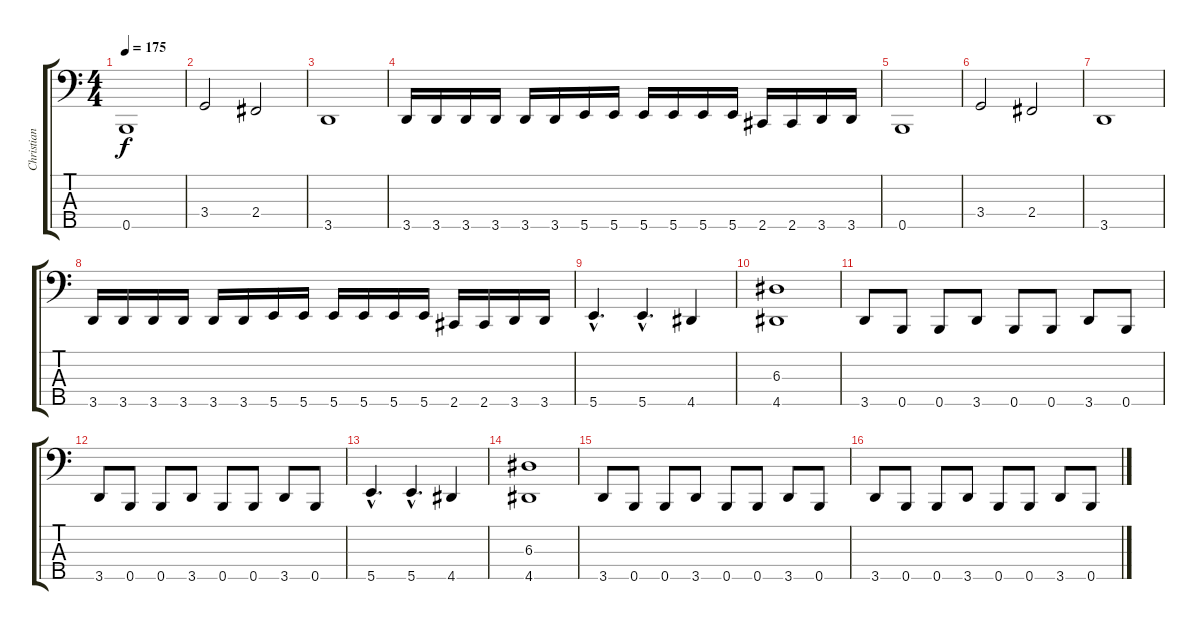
\track ("Christian" "Christian") {instrument electricbasspick}
\staff {score tabs}
\tuning (G2 D2 A1 E1 B0) {hide}
\ts (4 4)
\tempo 175
\clef f4
\ks c
0.5.1{dy f} |
3.4.2 2.4.2 |
3.5.1 |
3.5.16 3.5.16 3.5.16 3.5.16 3.5.16 3.5.16 5.5.16 5.5.16 5.5.16 5.5.16 5.5.16 5.5.16 2.5.16 2.5.16 3.5.16 3.5.16 |
0.5.1 |
3.4.2 2.4.2 |
3.5.1 |
3.5.16 3.5.16 3.5.16 3.5.16 3.5.16 3.5.16 5.5.16 5.5.16 5.5.16 5.5.16 5.5.16 5.5.16 2.5.16 2.5.16 3.5.16 3.5.16 |
5.5{hac}.4{d} 5.5{hac}.4{d} 4.5.4 |
(6.3 4.5).1 |
3.5.8 0.5.8 0.5.8 3.5.8 0.5.8 0.5.8 3.5.8 0.5.8 |
3.5.8 0.5.8 0.5.8 3.5.8 0.5.8 0.5.8 3.5.8 0.5.8 |
5.5{hac}.4{d} 5.5{hac}.4{d} 4.5.4 |
(6.3 4.5).1 |
3.5.8 0.5.8 0.5.8 3.5.8 0.5.8 0.5.8 3.5.8 0.5.8 |
3.5.8 0.5.8 0.5.8 3.5.8 0.5.8 0.5.8 3.5.8 0.5.8
